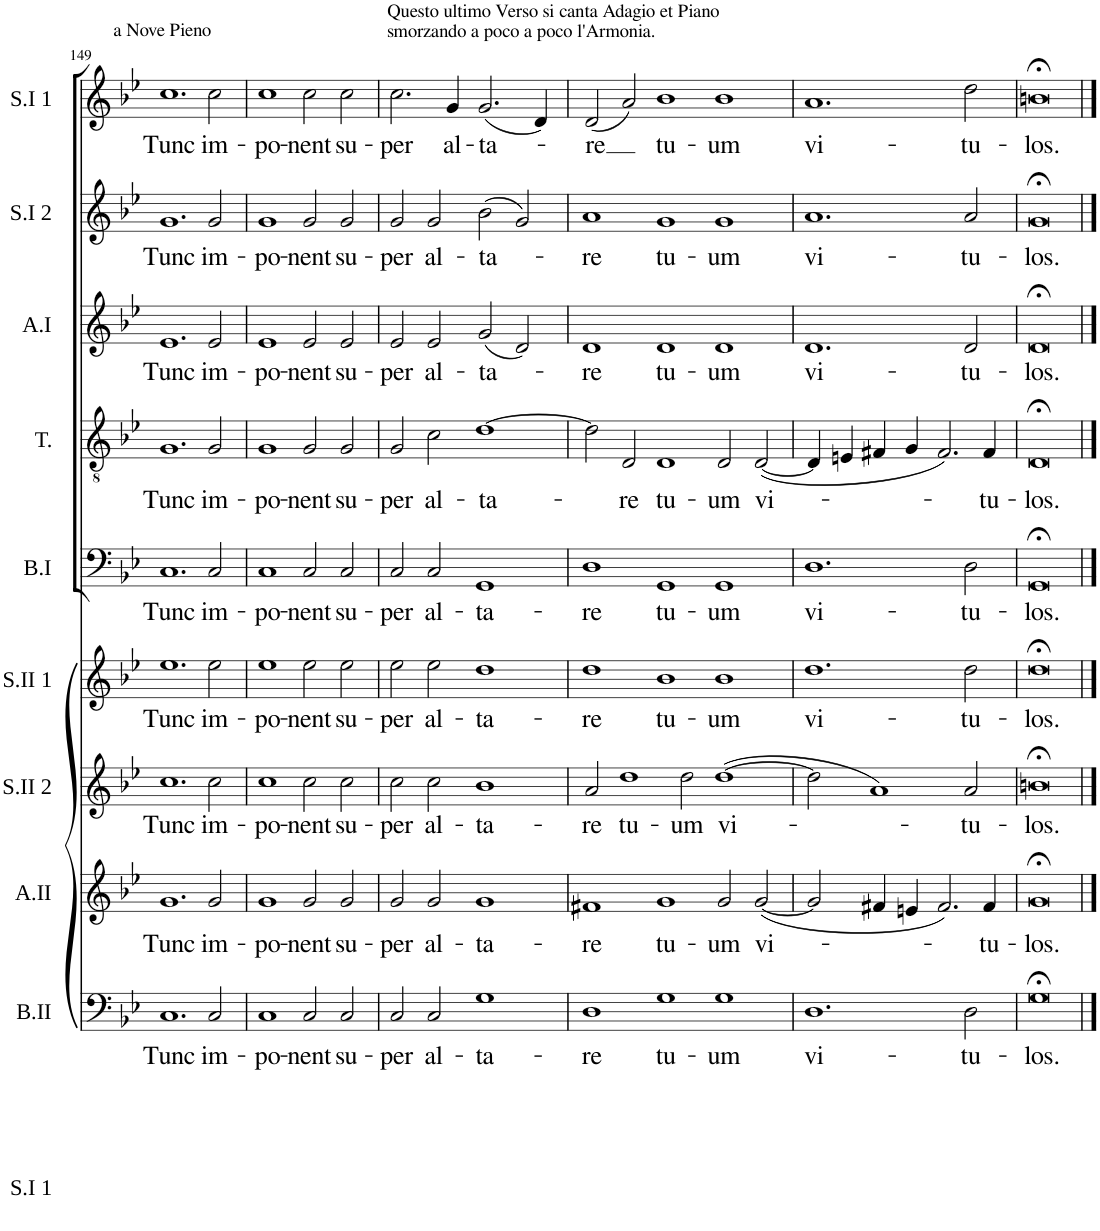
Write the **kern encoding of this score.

**kern	**text	**kern	**text	**kern	**text	**kern	**text	**kern	**text	**kern	**text	**kern	**text	**kern	**text	**kern	**text
*part9	*part9	*part8	*part8	*part7	*part7	*part6	*part6	*part5	*part5	*part4	*part4	*part3	*part3	*part2	*part2	*part1	*part1
*staff9	*staff9	*staff8	*staff8	*staff7	*staff7	*staff6	*staff6	*staff5	*staff5	*staff4	*staff4	*staff3	*staff3	*staff2	*staff2	*staff1	*staff1
*I"Bass II	*	*I"Alto II	*	*I"Soprano II 2	*	*I"Soprano II 1	*	*I"Bass I	*	*I"Tenor	*	*I"Alto I	*	*I"Soprano I 2	*	*I"Soprano I 1	*
*I'B.II	*	*I'A.II	*	*I'S.II 2	*	*I'S.II 1	*	*I'B.I	*	*I'T.	*	*I'A.I	*	*I'S.I 2	*	*I'S.I 1	*
!!LO:PB:g=z
*clefF4	*	*clefG2	*	*clefG2	*	*clefG2	*	*clefF4	*	*clefGv2	*	*clefG2	*	*clefG2	*	*clefG2	*
*k[b-e-]	*	*k[b-e-]	*	*k[b-e-]	*	*k[b-e-]	*	*k[b-e-]	*	*k[b-e-]	*	*k[b-e-]	*	*k[b-e-]	*	*k[b-e-]	*
*M4/2	*	*M4/2	*	*M4/2	*	*M4/2	*	*M4/2	*	*M4/2	*	*M4/2	*	*M4/2	*	*M4/2	*
=149	=149	=149	=149	=149	=149	=149	=149	=149	=149	=149	=149	=149	=149	=149	=149	=149	=149
!	!	!	!	!	!	!	!	!	!	!	!	!	!	!	!	!LO:TX:a:t=a Nove Pieno	!
!	!LO:LY:b	!	!LO:LY:b	!	!LO:LY:b	!	!LO:LY:b	!	!LO:LY:b	!	!LO:LY:b	!	!LO:LY:b	!	!LO:LY:b	!	!LO:LY:b
1.C	Tunc	1.g	Tunc	1.cc	Tunc	1.ee-	Tunc	1.C	Tunc	1.G	Tunc	1.e-	Tunc	1.g	Tunc	1.cc	Tunc
!	!LO:LY:b	!	!LO:LY:b	!	!LO:LY:b	!	!LO:LY:b	!	!LO:LY:b	!	!LO:LY:b	!	!LO:LY:b	!	!LO:LY:b	!	!LO:LY:b
2C/	im-	2g/	im-	2cc\	im-	2ee-\	im-	2C/	im-	2G/	im-	2e-/	im-	2g/	im-	2cc\	im-
=150	=150	=150	=150	=150	=150	=150	=150	=150	=150	=150	=150	=150	=150	=150	=150	=150	=150
!	!LO:LY:b	!	!LO:LY:b	!	!LO:LY:b	!	!LO:LY:b	!	!LO:LY:b	!	!LO:LY:b	!	!LO:LY:b	!	!LO:LY:b	!	!LO:LY:b
1C	-po-	1g	-po-	1cc	-po-	1ee-	-po-	1C	-po-	1G	-po-	1e-	-po-	1g	-po-	1cc	-po-
!	!LO:LY:b	!	!LO:LY:b	!	!LO:LY:b	!	!LO:LY:b	!	!LO:LY:b	!	!LO:LY:b	!	!LO:LY:b	!	!LO:LY:b	!	!LO:LY:b
2C/	-nent	2g/	-nent	2cc\	-nent	2ee-\	-nent	2C/	-nent	2G/	-nent	2e-/	-nent	2g/	-nent	2cc\	-nent
!	!LO:LY:b	!	!LO:LY:b	!	!LO:LY:b	!	!LO:LY:b	!	!LO:LY:b	!	!LO:LY:b	!	!LO:LY:b	!	!LO:LY:b	!	!LO:LY:b
2C/	su-	2g/	su-	2cc\	su-	2ee-\	su-	2C/	su-	2G/	su-	2e-/	su-	2g/	su-	2cc\	su-
=151	=151	=151	=151	=151	=151	=151	=151	=151	=151	=151	=151	=151	=151	=151	=151	=151	=151
!	!	!	!	!	!	!	!	!	!	!	!	!	!	!	!	!LO:TX:a:t=Questo ultimo Verso si canta Adagio et Piano	!
!	!	!	!	!	!	!	!	!	!	!	!	!	!	!	!	!LO:TX:a:t=smorzando a poco a poco l'Armonia.	!
!	!LO:LY:b	!	!LO:LY:b	!	!LO:LY:b	!	!LO:LY:b	!	!LO:LY:b	!	!LO:LY:b	!	!LO:LY:b	!	!LO:LY:b	!	!LO:LY:b
2C/	-per	2g/	-per	2cc\	-per	2ee-\	-per	2C/	-per	2G/	-per	2e-/	-per	2g/	-per	2.cc\	-per
!	!LO:LY:b	!	!LO:LY:b	!	!LO:LY:b	!	!LO:LY:b	!	!LO:LY:b	!	!LO:LY:b	!	!LO:LY:b	!	!LO:LY:b	!	!
2C/	al-	2g/	al-	2cc\	al-	2ee-\	al-	2C/	al-	2c\	al-	2e-/	al-	2g/	al-	.	.
!	!	!	!	!	!	!	!	!	!	!	!	!	!	!	!	!	!LO:LY:b
.	.	.	.	.	.	.	.	.	.	.	.	.	.	.	.	4g/	al-
!	!LO:LY:b	!	!LO:LY:b	!	!LO:LY:b	!	!LO:LY:b	!	!LO:LY:b	!	!LO:LY:b	!	!LO:LY:b	!	!LO:LY:b	!	!LO:LY:b
1G	-ta-	1g	-ta-	1b-	-ta-	1dd	-ta-	1GG	-ta-	[1d	-ta-	(2g/	-ta-	(2b-\	-ta-	(2.g/	-ta-
.	.	.	.	.	.	.	.	.	.	.	.	2d/)	.	2g/)	.	.	.
.	.	.	.	.	.	.	.	.	.	.	.	.	.	.	.	4d/)	.
=152	=152	=152	=152	=152	=152	=152	=152	=152	=152	=152	=152	=152	=152	=152	=152	=152	=152
!	!LO:LY:b	!	!LO:LY:b	!	!LO:LY:b	!	!LO:LY:b	!	!LO:LY:b	!	!	!	!LO:LY:b	!	!LO:LY:b	!	!LO:LY:b
1D	-re	1f#X	-re	2a/	-re	1dd	-re	1D	-re	2d\]	.	1d	-re	1a	-re	(2d/	-re
!	!	!	!	!	!LO:LY:b	!	!	!	!	!	!LO:LY:b	!	!	!	!	!	!
.	.	.	.	1dd	tu-	.	.	.	.	2D/	-re	.	.	.	.	2a/)	.
!	!LO:LY:b	!	!LO:LY:b	!	!	!	!LO:LY:b	!	!LO:LY:b	!	!LO:LY:b	!	!LO:LY:b	!	!LO:LY:b	!	!LO:LY:b
1G	tu-	1g	tu-	.	.	1b-	tu-	1GG	tu-	1D	tu-	1d	tu-	1g	tu-	1b-	tu-
!	!	!	!	!	!LO:LY:b	!	!	!	!	!	!	!	!	!	!	!	!
.	.	.	.	2dd\	-um	.	.	.	.	.	.	.	.	.	.	.	.
!	!LO:LY:b	!	!LO:LY:b	!	!LO:LY:b	!	!LO:LY:b	!	!LO:LY:b	!	!LO:LY:b	!	!LO:LY:b	!	!LO:LY:b	!	!LO:LY:b
1G	-um	2g/	-um	([1dd	vi-	1b-	-um	1GG	-um	2D/	-um	1d	-um	1g	-um	1b-	-um
!	!	!	!LO:LY:b	!	!	!	!	!	!	!	!LO:LY:b	!	!	!	!	!	!
.	.	([2g/	vi-	.	.	.	.	.	.	([2D/	vi-	.	.	.	.	.	.
=153	=153	=153	=153	=153	=153	=153	=153	=153	=153	=153	=153	=153	=153	=153	=153	=153	=153
!	!LO:LY:b	!	!	!	!	!	!LO:LY:b	!	!LO:LY:b	!	!	!	!LO:LY:b	!	!LO:LY:b	!	!LO:LY:b
1.D	vi-	2g/]	.	2dd\]	.	1.dd	vi-	1.D	vi-	4D/]	.	1.d	vi-	1.a	vi-	1.a	vi-
.	.	.	.	.	.	.	.	.	.	4En/	.	.	.	.	.	.	.
.	.	4f#X/	.	1a)	.	.	.	.	.	4F#X/	.	.	.	.	.	.	.
.	.	4en/	.	.	.	.	.	.	.	4G/	.	.	.	.	.	.	.
.	.	2.f#/)	.	.	.	.	.	.	.	2.F#/)	.	.	.	.	.	.	.
!	!LO:LY:b	!	!	!	!LO:LY:b	!	!LO:LY:b	!	!LO:LY:b	!	!	!	!LO:LY:b	!	!LO:LY:b	!	!LO:LY:b
2D\	-tu-	.	.	2a/	-tu-	2dd\	-tu-	2D\	-tu-	.	.	2d/	-tu-	2a/	-tu-	2dd\	-tu-
!	!	!	!LO:LY:b	!	!	!	!	!	!	!	!LO:LY:b	!	!	!	!	!	!
.	.	4f#/	-tu-	.	.	.	.	.	.	4F#/	-tu-	.	.	.	.	.	.
=154	=154	=154	=154	=154	=154	=154	=154	=154	=154	=154	=154	=154	=154	=154	=154	=154	=154
!	!LO:LY:b	!	!LO:LY:b	!	!LO:LY:b	!	!LO:LY:b	!	!LO:LY:b	!	!LO:LY:b	!	!LO:LY:b	!	!LO:LY:b	!	!LO:LY:b
0G;<	-los.	0g;<	-los.	0bn;<	-los.	0dd;<	-los.	0GG;<	-los.	0D;<	-los.	0d;<	-los.	0g;<	-los.	0bn;<	-los.
==	==	==	==	==	==	==	==	==	==	==	==	==	==	==	==	==	==
*-	*-	*-	*-	*-	*-	*-	*-	*-	*-	*-	*-	*-	*-	*-	*-	*-	*-
